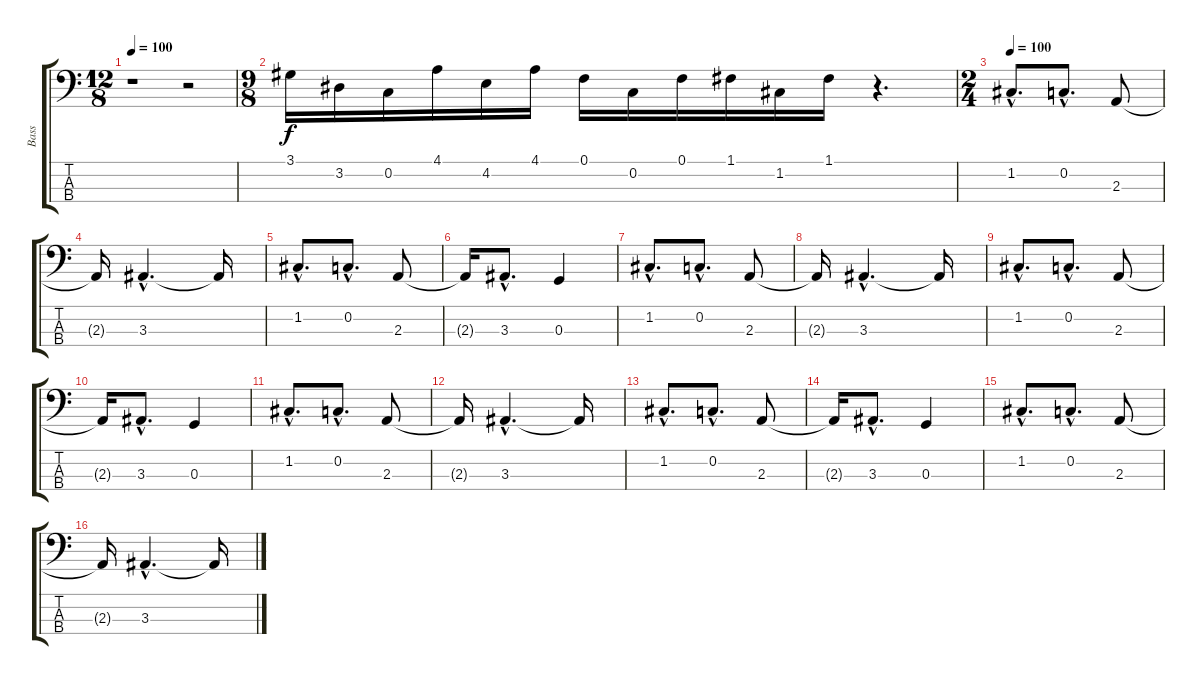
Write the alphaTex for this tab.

\track ("Bass" "Bass") {instrument electricbassfinger}
\staff {score tabs}
\tuning (F2 C2 G1 D1) {hide}
\ts (12 8)
\tempo 100
\clef f4
\ks c
r.1{dy f} r.2 |
\ts (9 8)
3.1.16 3.2.16 0.2.16 4.1.16 4.2.16 4.1.16 0.1.16 0.2.16 0.1.16 1.1.16 1.2.16 1.1.16 r.4{d} |
\ts (2 4)
\tempo 100
1.2{hac}.8{d} 0.2{hac}.8{d} 2.3.8 |
2.3{t}.16 3.3{hac}.4{d} 3.3{t}.16 |
1.2{hac}.8{d} 0.2{hac}.8{d} 2.3.8 |
2.3{t}.16 3.3{hac}.8{d} 0.3.4 |
1.2{hac}.8{d} 0.2{hac}.8{d} 2.3.8 |
2.3{t}.16 3.3{hac}.4{d} 3.3{t}.16 |
1.2{hac}.8{d} 0.2{hac}.8{d} 2.3.8 |
2.3{t}.16 3.3{hac}.8{d} 0.3.4 |
1.2{hac}.8{d} 0.2{hac}.8{d} 2.3.8 |
2.3{t}.16 3.3{hac}.4{d} 3.3{t}.16 |
1.2{hac}.8{d} 0.2{hac}.8{d} 2.3.8 |
2.3{t}.16 3.3{hac}.8{d} 0.3.4 |
1.2{hac}.8{d} 0.2{hac}.8{d} 2.3.8 |
2.3{t}.16 3.3{hac}.4{d} 3.3{t}.16
